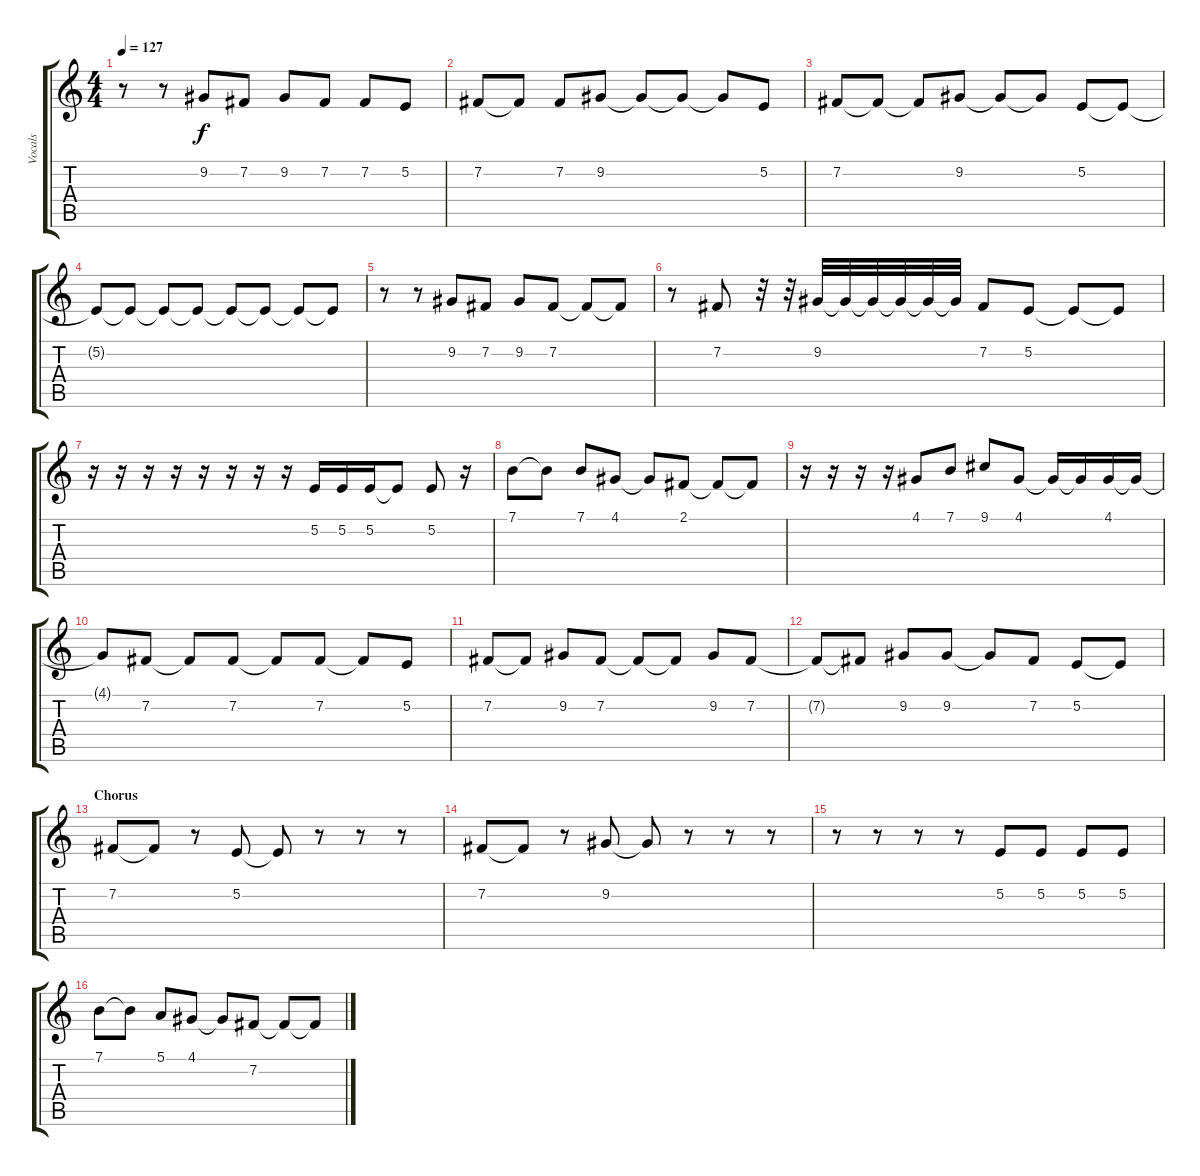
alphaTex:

\track ("Vocals" "Vocals") {instrument lead2sawtooth}
\staff {score tabs}
\tuning (E4 B3 G3 D3 A2 E2) {hide}
\ts (4 4)
\tempo 127
\clef g2
\ks c
r.8{dy f} r.8 9.2.8 7.2.8 9.2.8 7.2.8 7.2.8 5.2.8 |
7.2.8 7.2{t}.8 7.2.8 9.2.8 9.2{t}.8 9.2{t}.8 9.2{t}.8 5.2.8 |
7.2.8 7.2{t}.8 7.2{t}.8 9.2.8 9.2{t}.8 9.2{t}.8 5.2.8 5.2{t}.8 |
5.2{t}.8 5.2{t}.8 5.2{t}.8 5.2{t}.8 5.2{t}.8 5.2{t}.8 5.2{t}.8 5.2{t}.8 |
r.8 r.8 9.2.8 7.2.8 9.2.8 7.2.8 7.2{t}.8 7.2{t}.8 |
r.8 7.2.8 r.32 r.32 9.2.32 9.2{t}.32 9.2{t}.32 9.2{t}.32 9.2{t}.32 9.2{t}.32 7.2.8 5.2.8 5.2{t}.8 5.2{t}.8 |
r.16 r.16 r.16 r.16 r.16 r.16 r.16 r.16 5.2.16 5.2.16 5.2.16 5.2{t}.8 5.2.8 r.16 |
7.1.8 7.1{t}.8 7.1.8 4.1.8 4.1{t}.8 2.1.8 2.1{t}.8 2.1{t}.8 |
r.16 r.16 r.16 r.16 4.1.8 7.1.8 9.1.8 4.1.8 4.1{t}.16 4.1{t}.16 4.1.16 4.1{t}.16 |
4.1{t}.8 7.2.8 7.2{t}.8 7.2.8 7.2{t}.8 7.2.8 7.2{t}.8 5.2.8 |
7.2.8 7.2{t}.8 9.2.8 7.2.8 7.2{t}.8 7.2{t}.8 9.2.8 7.2.8 |
7.2{t}.8 7.2{t}.8 9.2.8 9.2.8 9.2{t}.8 7.2.8 5.2.8 5.2{t}.8 |
\section ("" "Chorus ")
7.2.8 7.2{t}.8 r.8 5.2.8 5.2{t}.8 r.8 r.8 r.8 |
7.2.8 7.2{t}.8 r.8 9.2.8 9.2{t}.8 r.8 r.8 r.8 |
r.8 r.8 r.8 r.8 5.2.8 5.2.8 5.2.8 5.2.8 |
7.1.8 7.1{t}.8 5.1.8 4.1.8 4.1{t}.8 7.2.8 7.2{t}.8 7.2{t}.8
